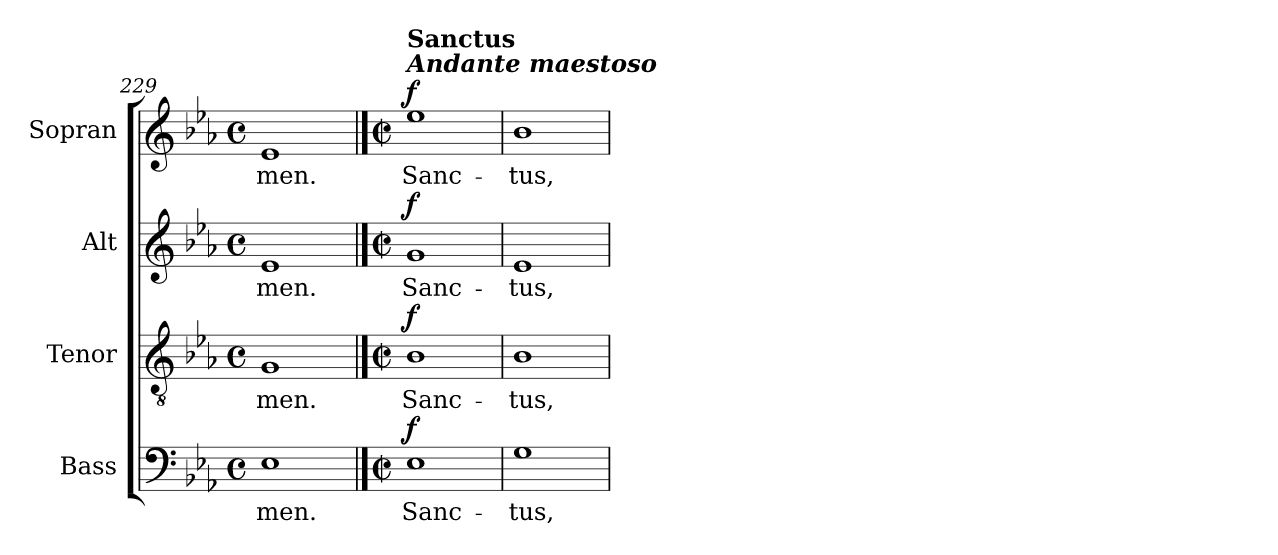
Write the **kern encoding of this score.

**kern	**text	**dynam	**kern	**text	**dynam	**kern	**text	**dynam	**kern	**text	**dynam
*part4	*part4	*part4	*part3	*part3	*part3	*part2	*part2	*part2	*part1	*part1	*part1
*staff4	*staff4	*staff4	*staff3	*staff3	*staff3	*staff2	*staff2	*staff2	*staff1	*staff1	*staff1
*I"Bass	*	*	*I"Tenor	*	*	*I"Alt	*	*	*I"Sopran	*	*
*I'B.	*	*	*I'T.	*	*	*I'A.	*	*	*I'S.	*	*
*clefF4	*	*	*clefGv2	*	*	*clefG2	*	*	*clefG2	*	*
*k[b-e-a-]	*	*	*k[b-e-a-]	*	*	*k[b-e-a-]	*	*	*k[b-e-a-]	*	*
*E-:	*	*	*E-:	*	*	*E-:	*	*	*E-:	*	*
*M4/4	*	*	*M4/4	*	*	*M4/4	*	*	*M4/4	*	*
*met(c)	*	*	*met(c)	*	*	*met(c)	*	*	*met(c)	*	*
=229	=229	=229	=229	=229	=229	=229	=229	=229	=229	=229	=229
!	!LO:LY:b	!	!	!LO:LY:b	!	!	!LO:LY:b	!	!	!LO:LY:b	!
1E-	-men.	.	1G	-men.	.	1e-	-men.	.	1e-	-men.	.
!!LO:LB:g=z
==230	==230	==230	==230	==230	==230	==230	==230	==230	==230	==230	==230
*M2/2	*	*	*M2/2	*	*	*M2/2	*	*	*M2/2	*	*
*met(c|)	*	*	*met(c|)	*	*	*met(c|)	*	*	*met(c|)	*	*
!	!	!	!	!	!	!	!	!	!LO:TX:a:Bi:t=Andante maestoso	!	!
!	!	!	!	!	!	!	!	!	!LO:TX:a:B:t=Sanctus	!	!
!	!LO:LY:b	!LO:DY:a	!	!LO:LY:b	!LO:DY:a	!	!LO:LY:b	!LO:DY:a	!	!LO:LY:b	!LO:DY:a
1E-	Sanc-	f	1B-	Sanc-	f	1g	Sanc-	f	1ee-	Sanc-	f
=231	=231	=231	=231	=231	=231	=231	=231	=231	=231	=231	=231
!	!LO:LY:b	!	!	!LO:LY:b	!	!	!LO:LY:b	!	!	!LO:LY:b	!
1G	-tus,	.	1B-	-tus,	.	1e-	-tus,	.	1b-	-tus,	.
=	=	=	=	=	=	=	=	=	=	=	=
*-	*-	*-	*-	*-	*-	*-	*-	*-	*-	*-	*-
